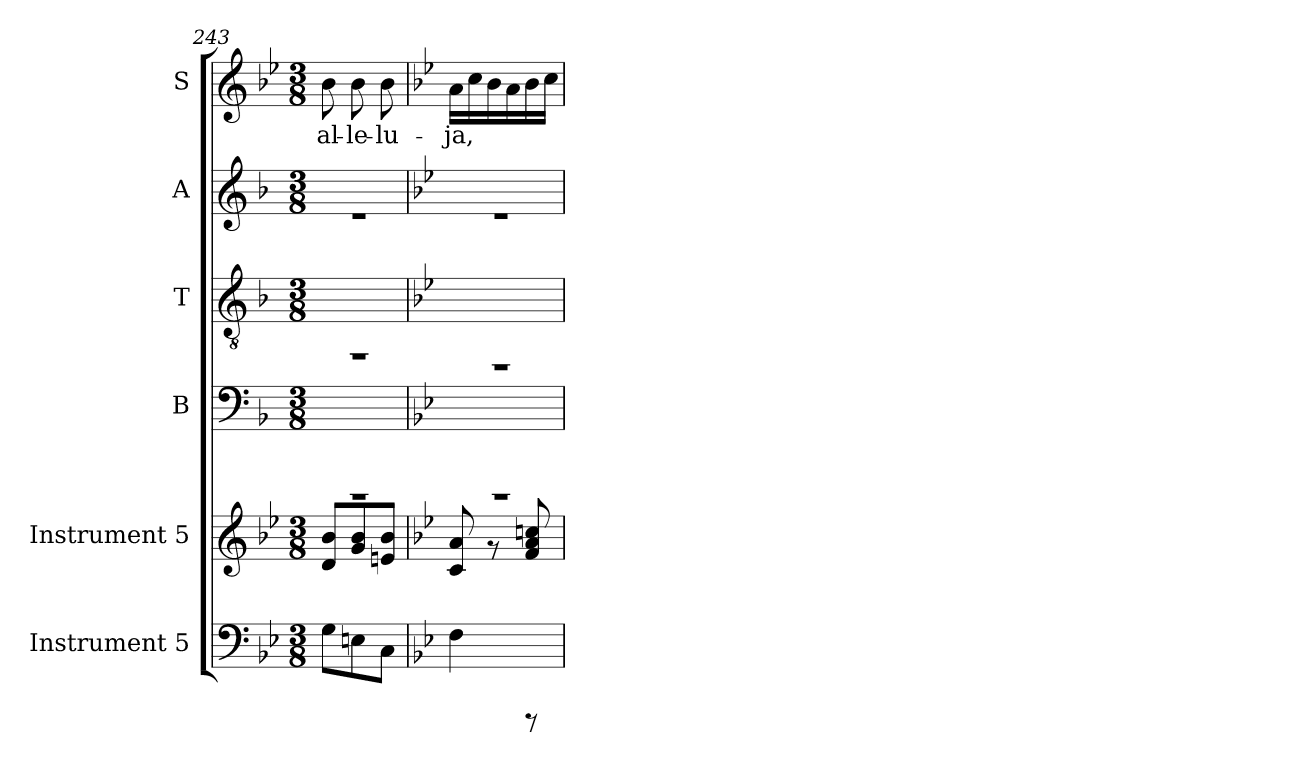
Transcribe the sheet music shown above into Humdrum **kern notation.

**kern	**kern	**kern	**kern	**kern	**kern	**text
*part6	*part5	*part4	*part3	*part2	*part1	*part1
*staff6	*staff5	*staff4	*staff3	*staff2	*staff1	*staff1
*I"Instrument 5	*I"Instrument 5	*I"B	*I"T	*I"A	*I"S	*
*	*	*I'B	*I'T	*I'A	*I'S	*
*clefF4	*clefG2	*clefF4	*clefGv2	*clefG2	*clefG2	*
*k[b-e-]	*k[b-e-]	*k[b-]	*k[b-]	*k[b-]	*k[b-e-]	*
*B-:	*B-:	*F:	*F:	*F:	*B-:	*
*M3/8	*M3/8	*M3/8	*M3/8	*M3/8	*M3/8	*
=243	=243	=243	=243	=243	=243	=243
!	!	!	!	!	!	!LO:LY:b:cj
8G\L	8d/ 8b-/L	4.rCCC	4.rFF	4.rf	8b-\	al-
!	!	!	!	!	!	!LO:LY:b:cj
8En\	8g/ 8b-/	.	.	.	8b-\	-le-
!	!	!	!	!	!	!LO:LY:b:cj
8C\J	8en/ 8b-/J	.	.	.	8b-\	-lu-
!!LO:LB:g=z
=244	=244	=244	=244	=244	=244	=244
*	*	*k[b-e-]	*k[b-e-]	*k[b-e-]	*	*
*	*	*B-:	*B-:	*B-:	*	*
!	!	!	!	!	!	!LO:LY:b:cj
4F\	8c/ 8a/	4.rBBBB	4.rEE	4.re	16a\L	-ja,
!	!	!	!	!	!	!LO:LY:b:cj
.	.	.	.	.	16cc\	.
!	!	!	!	!	!	!LO:LY:b:cj
.	8rf	.	.	.	16b-\	.
!	!	!	!	!	!	!LO:LY:b:cj
.	.	.	.	.	16a\	.
!	!	!	!	!	!	!LO:LY:b:cj
8rCCC	8ccn/ 8a/ 8f/	.	.	.	16b-\	.
!	!	!	!	!	!	!LO:LY:b:cj
.	.	.	.	.	16cc\J	.
=	=	=	=	=	=	=
*-	*-	*-	*-	*-	*-	*-
